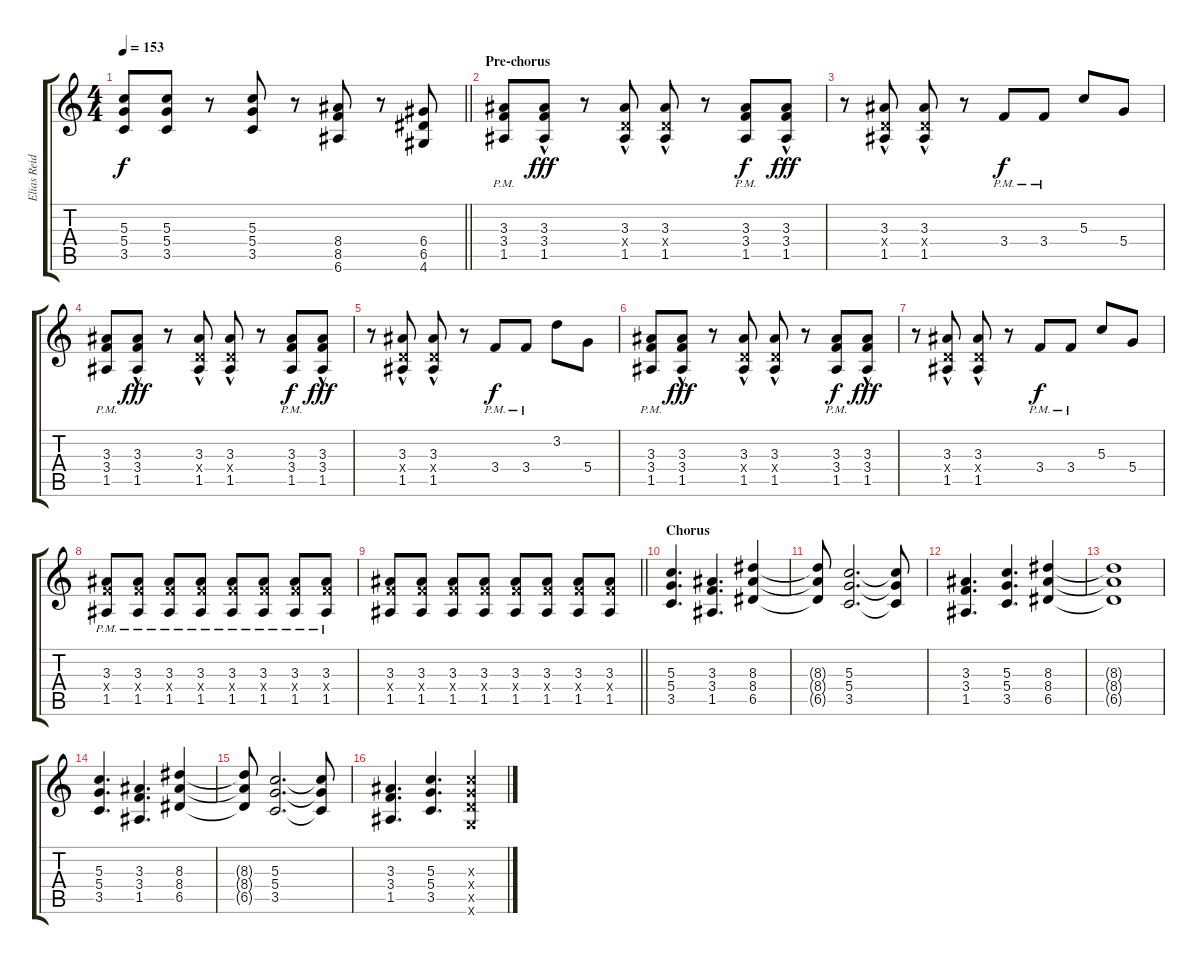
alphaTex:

\track ("Elias Reidy (Rhythm Guitar)" "Elias Reid") {instrument distortionguitar}
\staff {score tabs}
\tuning (E4 B3 G3 D3 A2 E2) {hide}
\ts (4 4)
\tempo 153
\clef g2
\barLineRight lightlight
\ks c
(5.3 5.4 3.5).8{dy f instrument distortionguitar} (5.3 5.4 3.5).8 r.8 (5.3 5.4 3.5).8 r.8 (8.4 8.5 6.6).8 r.8 (6.4 6.5 4.6).8 |
\section ("" "Pre-chorus")
(3.3{pm} 3.4{pm} 1.5{pm}).8{volume 16} (3.3 3.4{hac} 1.5).8{dy fff} r.8 (3.3{hac} 0.4{x} 1.5).8 (3.3{hac} 0.4{x} 1.5).8 r.8 (3.3{pm} 3.4{pm} 1.5{pm}).8{dy f} (3.3 3.4{hac} 1.5).8{dy fff} |
r.8 (3.3{hac} 0.4{x} 1.5).8 (3.3{hac} 0.4{x} 1.5).8 r.8 3.4{pm}.8{dy f} 3.4{pm}.8 5.3.8 5.4.8 |
(3.3{pm} 3.4{pm} 1.5{pm}).8 (3.3 3.4{hac} 1.5).8{dy fff} r.8 (3.3{hac} 0.4{x} 1.5).8 (3.3{hac} 0.4{x} 1.5).8 r.8 (3.3{pm} 3.4{pm} 1.5{pm}).8{dy f} (3.3 3.4{hac} 1.5).8{dy fff} |
r.8 (3.3{hac} 0.4{x} 1.5).8 (3.3{hac} 0.4{x} 1.5).8 r.8 3.4{pm}.8{dy f} 3.4{pm}.8 3.2.8 5.4.8 |
(3.3{pm} 3.4{pm} 1.5{pm}).8 (3.3 3.4{hac} 1.5).8{dy fff} r.8 (3.3{hac} 0.4{x} 1.5).8 (3.3{hac} 0.4{x} 1.5).8 r.8 (3.3{pm} 3.4{pm} 1.5{pm}).8{dy f} (3.3 3.4{hac} 1.5).8{dy fff} |
r.8 (3.3{hac} 0.4{x} 1.5).8 (3.3{hac} 0.4{x} 1.5).8 r.8 3.4{pm}.8{dy f} 3.4{pm}.8 5.3.8 5.4.8 |
(3.3{pm} 3.4{x} 1.5{pm}).8 (3.3{pm} 3.4{x} 1.5{pm}).8 (3.3{pm} 3.4{x} 1.5{pm}).8 (3.3{pm} 3.4{x} 1.5{pm}).8 (3.3{pm} 3.4{x} 1.5{pm}).8 (3.3{pm} 3.4{x} 1.5{pm}).8 (3.3{pm} 3.4{x} 1.5{pm}).8 (3.3{pm} 3.4{x} 1.5{pm}).8 |
\barLineRight lightlight
(3.3 3.4{x} 1.5).8 (3.3 3.4{x} 1.5).8 (3.3 3.4{x} 1.5).8 (3.3 3.4{x} 1.5).8 (3.3 3.4{x} 1.5).8 (3.3 3.4{x} 1.5).8 (3.3 3.4{x} 1.5).8 (3.3 3.4{x} 1.5).8 |
\section ("" "Chorus")
(5.3 5.4 3.5).4{d volume 12} (3.3 3.4 1.5).4{d} (8.3 8.4 6.5).4 |
(8.3{t} 8.4{t} 6.5{t}).8 (5.3 5.4 3.5).2{d} (5.3{t} 5.4{t} 3.5{t}).8 |
(3.3 3.4 1.5).4{d} (5.3 5.4 3.5).4{d} (8.3 8.4 6.5).4 |
(8.3{t} 8.4{t} 6.5{t}).1 |
(5.3 5.4 3.5).4{d} (3.3 3.4 1.5).4{d} (8.3 8.4 6.5).4 |
(8.3{t} 8.4{t} 6.5{t}).8 (5.3 5.4 3.5).2{d} (5.3{t} 5.4{t} 3.5{t}).8 |
(3.3 3.4 1.5).4{d} (5.3 5.4 3.5).4{d} (5.3{x} 5.4{x} 5.5{x} 3.6{x}).4
